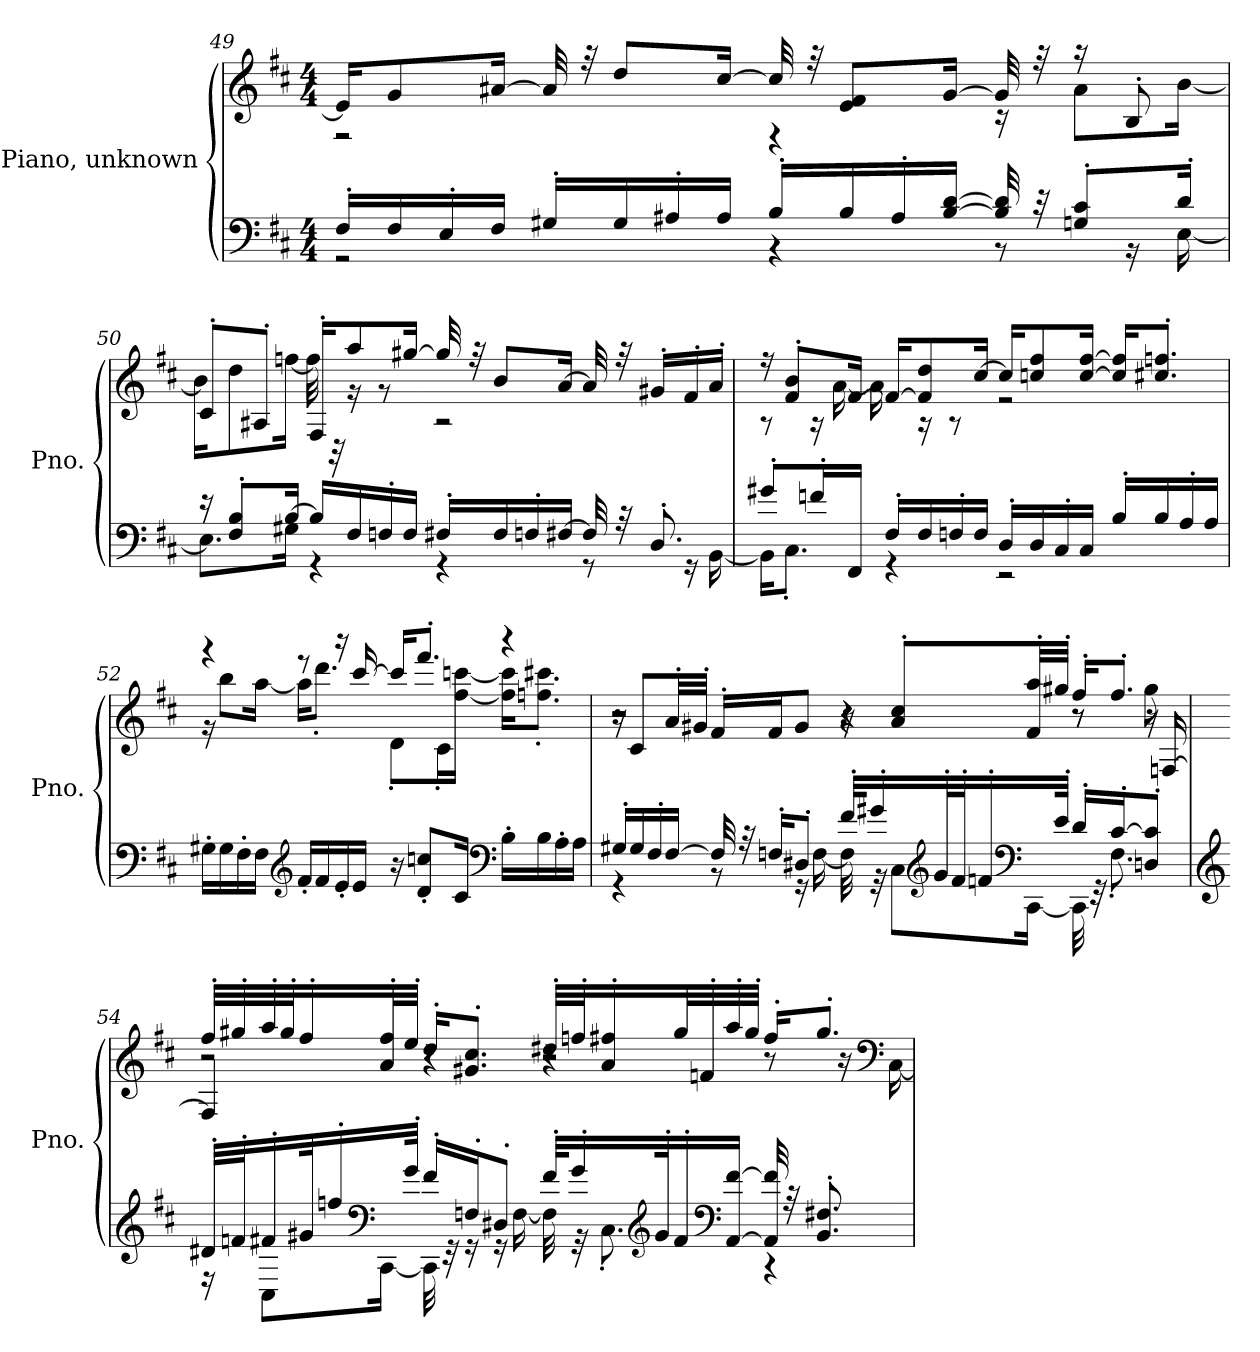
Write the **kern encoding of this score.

**kern	**kern
*part1	*part1
*staff2	*staff1
*I"Piano, unknown	*
*I'Pno.	*
!!LO:LB:g=z
*clefF4	*clefG2
*k[f#c#]	*k[f#c#]
*M4/4	*M4/4
=49	=49
*^	*^
16F#'/LL	2r	16e/KL]	2r
16F#/	.	8g/	.
16E'/	.	.	.
16F#/JJ	.	[16a#X/Jk	.
16G#X'/LL	.	32a#/]	.
.	.	32r	.
16G#/	.	8dd/L	.
16A#X'/	.	.	.
16A#/JJ	.	[16cc#/Jk	.
16B'/LL	4r	32cc#/]	4r
.	.	32r	.
16B/	.	8e/ 8f#/L	.
16A#'/	.	.	.
[16B/ [16d/JJ	.	[16g/Jk	.
32B/] 32d/]	8r	32g/]	16r
32r	.	32r	.
8Gn/' 8c#/'L	.	16r	8a#\L
.	16r	8B'/	.
16d'/Jk	[16E\	.	[16b\Jk
!!LO:PB:g=z	!!
=50	=50	=50	=50
16r	8.E\L]	8c#'/L	16b\KL]
8F#/' 8B/'L	.	.	8dd\
.	.	8A#X'/J	.
[16B/Jk	16G#X\Jk	.	[16ffn\Jk
16B/LL]	4r	16F#'/KL	32ff\]
.	.	.	32r
16F#/	.	8aa/	16r
16Fn'/	.	.	8r
16F/JJ	.	[16gg#X/Jk	.
16F#X'/LL	4r	32gg#/]	2r
.	.	32r	.
16F#/	.	8b/L	.
16Fn'/	.	.	.
[16F#X/JJ	.	[16a/Jk	.
32F#/]	8r	32a/]	.
32r	.	32r	.
8.D'/	.	16g#X'/LL	.
.	16r	16f#'/	.
.	[16BB\	16a'/JJ	.
!!LO:LB:g=z	!!
=51	=51	=51	=51
8g#X'/L	16BB\KL]	16r	8r
.	8.C#'\J	8f#/' 8b/'L	.
16fn'/L	.	.	16r
16FF#/JJ	.	[16f#/Jk	[16a\
16F#'/LL	4r	16f#/KL_	16a\]
16F#/	.	8f#/] 8dd/	16r
16Fn'/	.	.	8r
16F/JJ	.	[16cc#/Jk	.
16D'/LL	2r	16cc#/KL]	2r
16D/	.	8ccn/ 8ff#/	.
16C#'/	.	.	.
16C#/JJ	.	[16cc/ [16ff#/Jk	.
16B'/LL	.	16cc/] 16ff#/]KL	.
16B/	.	8.cc#X/' 8.ffn/'J	.
16A'/	.	.	.
16A/JJ	.	.	.
*v	*v	*	*
!!LO:LB:g=z	!!
=52	=52	=52
16G#X'\LL	4r	16r
16G#\	.	8bb\L
16F#'\	.	.
16F#\JJ	.	[16aa\Jk
*clefG2	*	*
16f#'/LL	8r	16aa\KL]
16f#/	.	8.ddd'\J
16e'/	16r	.
16e/JJ	[16ccc#/	.
16r	16ccc#/KL]	8d'\L
8d/' 8ccn/'L	8.fff#'/J	.
.	.	16c#'\L
16c#/Jk	.	[16ff#\ [16cccn\JJ
*clefF4	*	*
16B'\LL	4r	16ff#\] 16ccc\]KL
16B\	.	8.ffn\' 8.ccc#X\'J
16A'\	.	.
16A\JJ	.	.
!!LO:LB:g=z
=53	=53	=53
*^	*	*^
16G#X'/LL	4r	16r	2r	2r
16G#/	.	8c#/L	.	.
16F#'/	.	.	.	.
[16F#/JJ	.	32a'/LL	.	.
.	.	32g#X'/JJJ	.	.
32F#/]	8r	16f#'/LL	.	.
32r	.	.	.	.
16Fn'/KL	.	16f#/J	.	.
8D#X'/J	16r	8g#/J	.	.
.	[16F\	.	.	.
32f#'/KLL	32F\]	16r	4r	4r
16g#X'/	32r	.	.	.
.	8C#\L	8a/' 8cc#/'L	.	.
*clefG2	*	*	*	*
32g#'/L	.	.	.	.
32f#'/J	.	.	.	.
16fn'/	.	.	.	.
*clefF4	*	*	*	*
.	[16CC#\Jk	32f#/' 32aa/'LL	.	.
32e'/JJk	.	32gg#X'/JJJ	.	.
16d'/LL	32CC#\]	16ff#'/KL	8r	8r
.	32r	.	.	.
[16c#'/J	8.F'\	8.ff#'/J	.	.
8Dn/' 8c#/]'J	.	.	8gg#\	16r
.	.	.	.	[16Fn/
!!LO:LB:g=z	!!	!!
=54	=54	=54	=54	=54
*clefG2	*	*	*	*
32d#X'/LLL	16r	32ff#'/LLL	2r	4F/]
32fn'/J	.	32gg#X'/	.	.
16f#X'/	8C#\L	32aa'/	.	.
.	.	32gg#'/J	.	.
32g#X/K	.	16ff#'/	.	.
16ffn'/	.	.	.	.
*clefF4	*	*	*	*
.	[16CC#\Jk	32a/' 32ff#/'L	.	.
32g#'/JJk	.	32ee'/JJJ	.	.
16f#'/LL	32CC#\]	16dd'/KL	.	4r
.	32r	.	.	.
16Fn'/J	16r	8.g#X/' 8.cc#/'J	.	.
8D#X'/J	16r	.	.	.
.	[16F\	.	.	.
32f#'/KLL	32F\]	32dd#X'/LLL	4r	2r
16g#'/	32r	32ffn'/J	.	.
.	8.C#'\	16a/' 16ff#X/'	.	.
*clefG2	*	*	*	*
32g#'/K	.	.	.	.
16f#'/	.	32gg#/L	.	.
.	.	32fn'/	.	.
*clefF4	*	*	*	*
[16AA/ [16f#/JJ	.	32aa'/	.	.
.	.	32gg#'/JJJ	.	.
32AA/] 32f#/]	4r	16ff#'/KL	8r	.
32r	.	.	.	.
8.BB/' 8.F#X/'	.	8.gg#'/J	.	.
.	.	.	16r	.
*	*	*clefF4	*	*
.	.	.	[16C#\	.
*v	*v	*	*	*
*	*v	*v	*v
=	=
*-	*-
